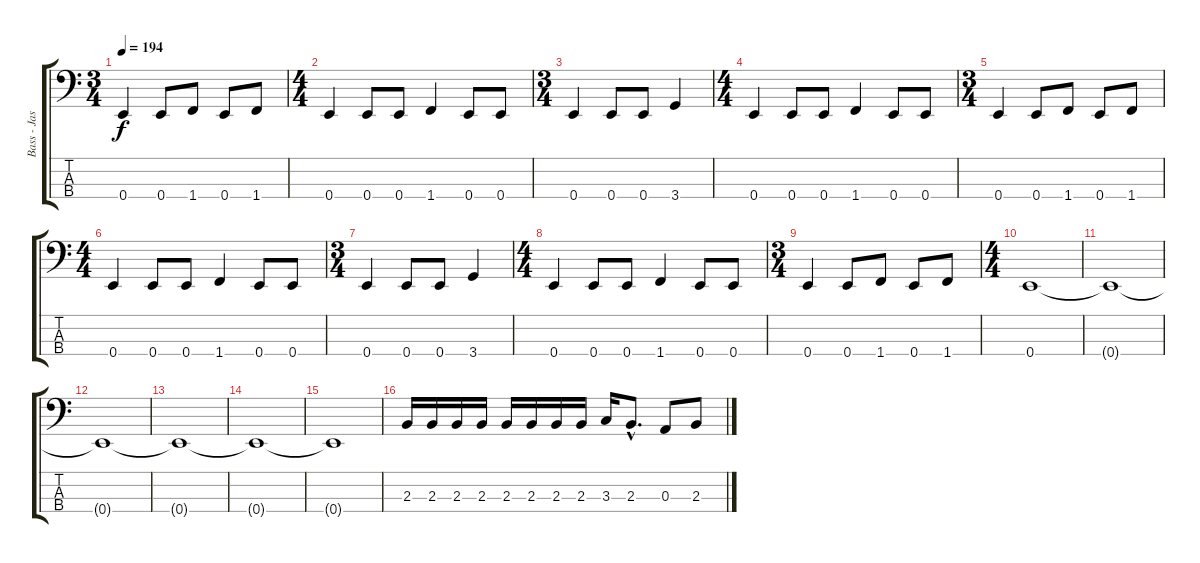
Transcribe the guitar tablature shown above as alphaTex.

\track ("Bass - Jason" "Bass - Jas") {instrument electricbasspick}
\staff {score tabs}
\tuning (G2 D2 A1 E1) {hide}
\ts (3 4)
\tempo 194
\clef f4
\ks c
0.4.4{dy f} 0.4.8 1.4.8 0.4.8 1.4.8 |
\ts (4 4)
0.4.4 0.4.8 0.4.8 1.4.4 0.4.8 0.4.8 |
\ts (3 4)
0.4.4 0.4.8 0.4.8 3.4.4 |
\ts (4 4)
0.4.4 0.4.8 0.4.8 1.4.4 0.4.8 0.4.8 |
\ts (3 4)
0.4.4 0.4.8 1.4.8 0.4.8 1.4.8 |
\ts (4 4)
0.4.4 0.4.8 0.4.8 1.4.4 0.4.8 0.4.8 |
\ts (3 4)
0.4.4 0.4.8 0.4.8 3.4.4 |
\ts (4 4)
0.4.4 0.4.8 0.4.8 1.4.4 0.4.8 0.4.8 |
\ts (3 4)
0.4.4 0.4.8 1.4.8 0.4.8 1.4.8 |
\ts (4 4)
0.4.1 |
0.4{t}.1 |
0.4{t}.1 |
0.4{t}.1 |
0.4{t}.1 |
0.4{t}.1 |
2.3.16 2.3.16 2.3.16 2.3.16 2.3.16 2.3.16 2.3.16 2.3.16 3.3.16 2.3{hac}.8{d} 0.3.8 2.3.8
